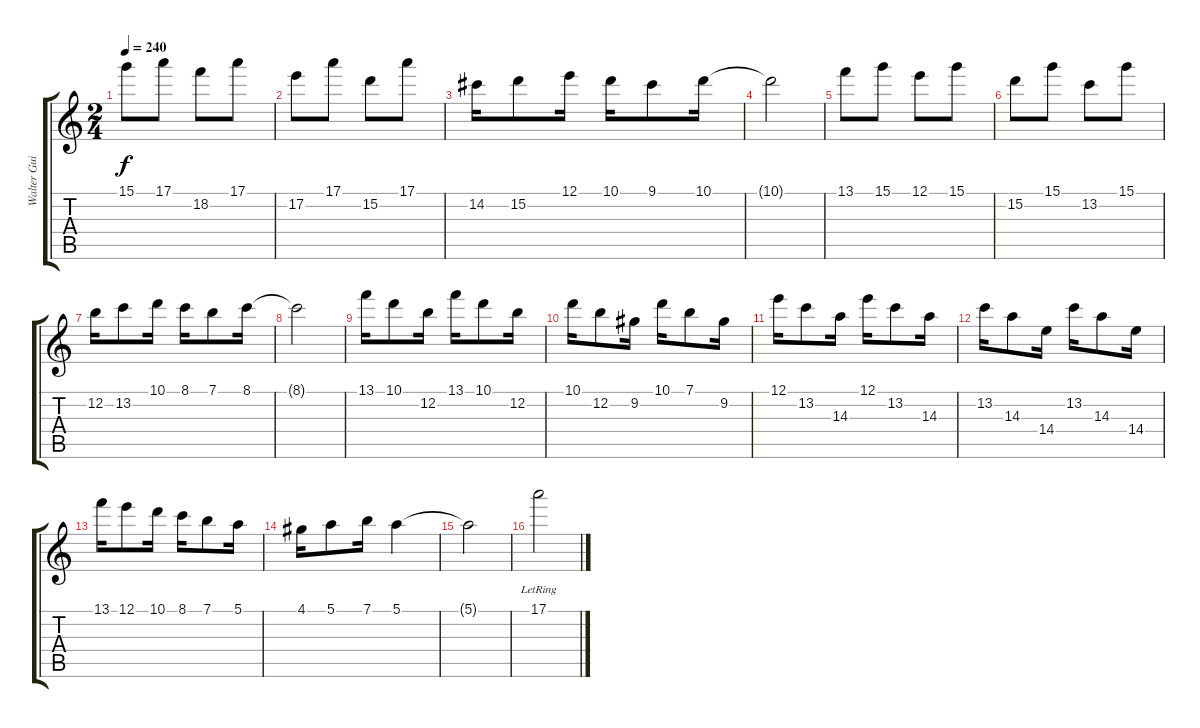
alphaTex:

\track ("Walter Guiardino" "Walter Gui") {instrument distortionguitar}
\staff {score tabs}
\tuning (E4 B3 G3 D3 A2 E2) {hide}
\ts (2 4)
\tempo 240
\clef g2
\ks c
15.1.8{dy f} 17.1.8 18.2.8 17.1.8 |
17.2.8 17.1.8 15.2.8 17.1.8 |
14.2.16 15.2.8 12.1.16 10.1.16 9.1.8 10.1.16 |
10.1{t}.2 |
13.1.8 15.1.8 12.1.8 15.1.8 |
15.2.8 15.1.8 13.2.8 15.1.8 |
12.2.16 13.2.8 10.1.16 8.1.16 7.1.8 8.1.16 |
8.1{t}.2 |
13.1.16 10.1.8 12.2.16 13.1.16 10.1.8 12.2.16 |
10.1.16 12.2.8 9.2.16 10.1.16 7.1.8 9.2.16 |
12.1.16 13.2.8 14.3.16 12.1.16 13.2.8 14.3.16 |
13.2.16 14.3.8 14.4.16 13.2.16 14.3.8 14.4.16 |
13.1.16 12.1.8 10.1.16 8.1.16 7.1.8 5.1.16 |
4.1.16 5.1.8 7.1.16 5.1.4 |
5.1{t}.2 |
17.1{lr}.2
